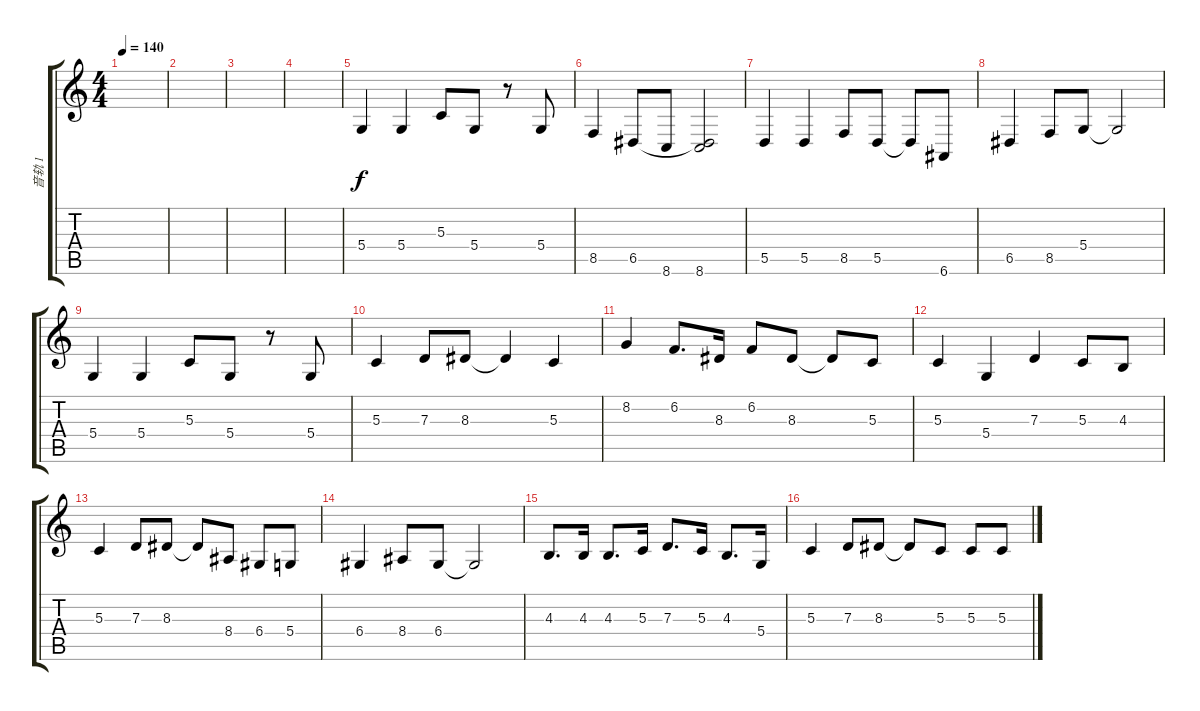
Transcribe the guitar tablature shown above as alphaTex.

\track ("音轨 1" "音轨 1") {instrument frenchhorn}
\staff {score tabs}
\tuning (E4 B3 G3 D3 A2 E2) {hide}
\ts (4 4)
\tempo 140
\clef g2
\ks c
|
|
|
|
5.4.4 5.4.4 5.3.8 5.4.8 r.8 5.4.8 |
8.5.4 6.5.8 8.6.8 (6.5{t} 8.6).2 |
5.5.4 5.5.4 8.5.8 5.5.8 5.5{t}.8 6.6.8 |
6.5.4 8.5.8 5.4.8 5.4{t}.2 |
5.4.4 5.4.4 5.3.8 5.4.8 r.8 5.4.8 |
5.3.4 7.3.8 8.3.8 8.3{t}.4 5.3.4 |
8.2.4 6.2.8{d} 8.3.16 6.2.8 8.3.8 8.3{t}.8 5.3.8 |
5.3.4 5.4.4 7.3.4 5.3.8 4.3.8 |
5.3.4 7.3.8 8.3.8 8.3{t}.8 8.4.8 6.4.8 5.4.8 |
6.4.4 8.4.8 6.4.8 6.4{t}.2 |
4.3.8{d} 4.3.16 4.3.8{d} 5.3.16 7.3.8{d} 5.3.16 4.3.8{d} 5.4.16 |
5.3.4 7.3.8 8.3.8 8.3{t}.8 5.3.8 5.3.8 5.3.8
